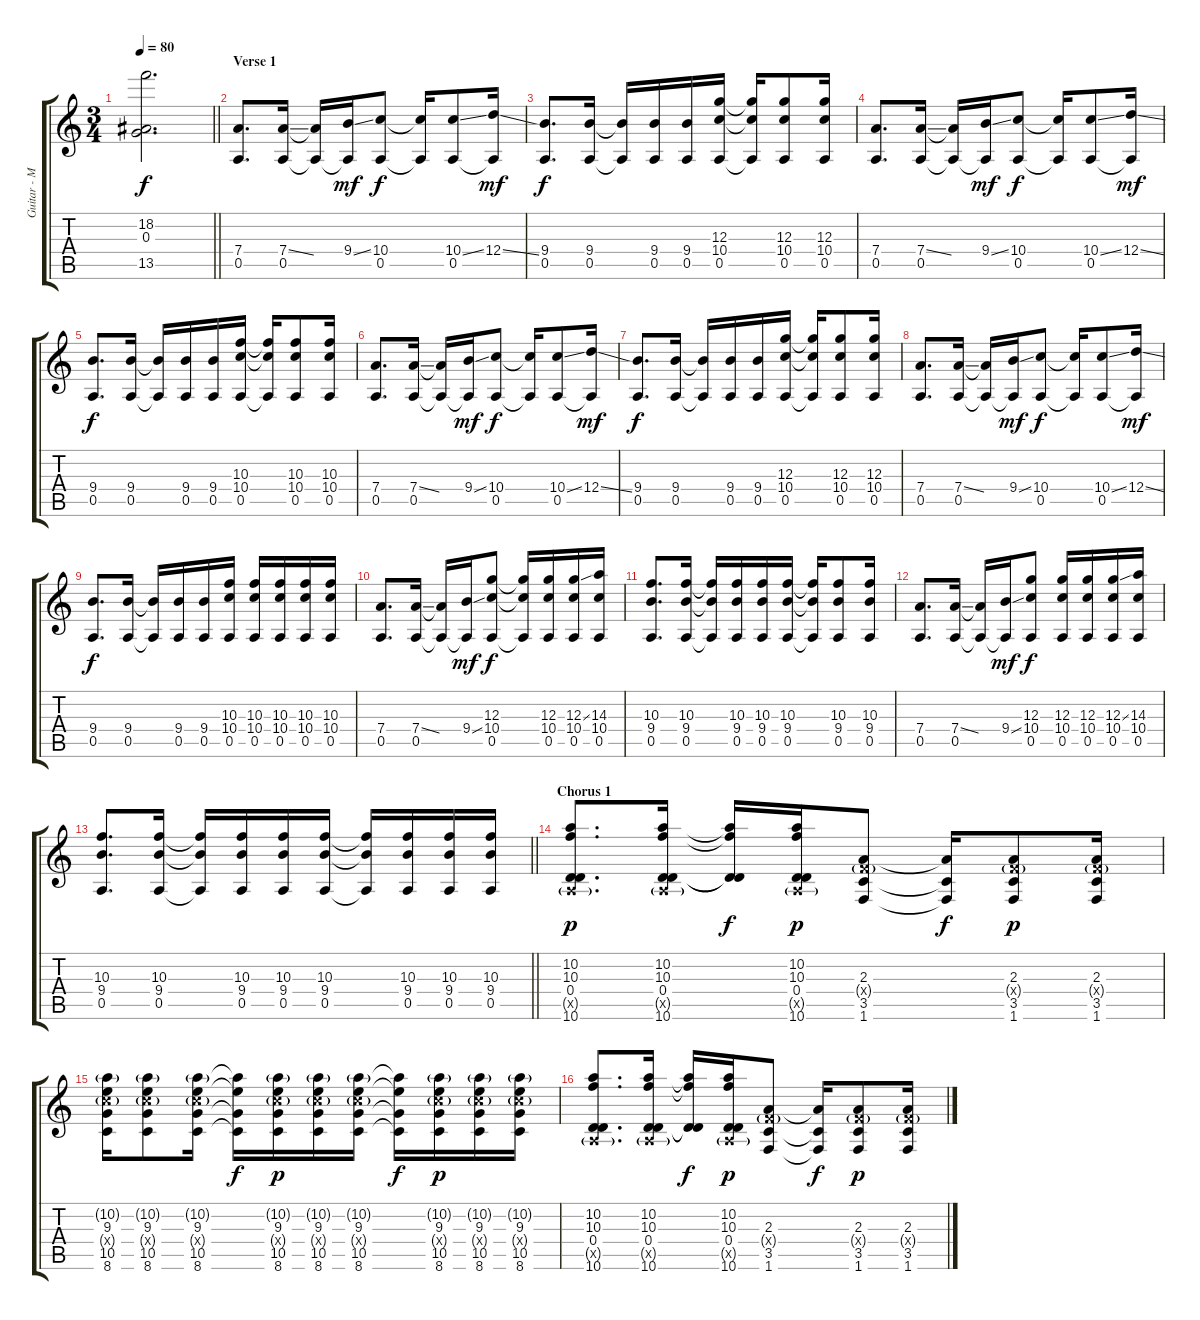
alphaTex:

\track ("Guitar - Mark Engles" "Guitar - M") {instrument overdrivenguitar}
\staff {score tabs}
\tuning (E4 B3 G3 D3 A2 E2) {hide}
\ts (3 4)
\tempo 80
\clef g2
\barLineRight lightlight
\ks c
(18.2{t} 0.3{t} 13.5{t}).2{d dy f} |
\section ("" "Verse 1")
(7.4 0.5).8{d volume 9 balance 0 instrument overdrivenguitar} (7.4{ss} 0.5).16 (7.4{t} 0.5{t}).16 (9.4{ss} 0.5{t}).16{dy mf} (10.4 0.5).8{dy f} (10.4{t} 0.5{t}).16 (10.4{ss} 0.5).8 (12.4{ss} 0.5{t}).16{dy mf} |
(9.4 0.5).8{d dy f} (9.4 0.5).16 (9.4{t} 0.5{t}).16 (9.4 0.5).16 (9.4 0.5).16 (12.3 10.4 0.5).16 (12.3{t} 10.4{t} 0.5{t}).16 (12.3 10.4 0.5).8 (12.3 10.4 0.5).16 |
(7.4 0.5).8{d} (7.4{ss} 0.5).16 (7.4{t} 0.5{t}).16 (9.4{ss} 0.5{t}).16{dy mf} (10.4 0.5).8{dy f} (10.4{t} 0.5{t}).16 (10.4{ss} 0.5).8 (12.4{ss} 0.5{t}).16{dy mf} |
(9.4 0.5).8{d dy f} (9.4 0.5).16 (9.4{t} 0.5{t}).16 (9.4 0.5).16 (9.4 0.5).16 (10.3 10.4 0.5).16 (10.3{t} 10.4{t} 0.5{t}).16 (10.3 10.4 0.5).8 (10.3 10.4 0.5).16 |
(7.4 0.5).8{d} (7.4{ss} 0.5).16 (7.4{t} 0.5{t}).16 (9.4{ss} 0.5{t}).16{dy mf} (10.4 0.5).8{dy f} (10.4{t} 0.5{t}).16 (10.4{ss} 0.5).8 (12.4{ss} 0.5{t}).16{dy mf} |
(9.4 0.5).8{d dy f} (9.4 0.5).16 (9.4{t} 0.5{t}).16 (9.4 0.5).16 (9.4 0.5).16 (12.3 10.4 0.5).16 (12.3{t} 10.4{t} 0.5{t}).16 (12.3 10.4 0.5).8 (12.3 10.4 0.5).16 |
(7.4 0.5).8{d} (7.4{ss} 0.5).16 (7.4{t} 0.5{t}).16 (9.4{ss} 0.5{t}).16{dy mf} (10.4 0.5).8{dy f} (10.4{t} 0.5{t}).16 (10.4{ss} 0.5).8 (12.4{ss} 0.5{t}).16{dy mf} |
(9.4 0.5).8{d dy f} (9.4 0.5).16 (9.4{t} 0.5{t}).16 (9.4 0.5).16 (9.4 0.5).16 (10.3 10.4 0.5).16 (10.3 10.4 0.5).16 (10.3 10.4 0.5).16 (10.3 10.4 0.5).16 (10.3 10.4 0.5).16 |
(7.4 0.5).8{d volume 11 balance 8} (7.4{ss} 0.5).16 (7.4{t} 0.5{t}).16 (9.4{ss} 0.5{t}).16{dy mf} (12.3 10.4 0.5).8{dy f} (12.3{t} 10.4{t} 0.5{t}).16 (12.3 10.4 0.5).16 (12.3{ss} 10.4 0.5).16 (14.3 10.4 0.5).16 |
(10.3 9.4 0.5).8{d} (10.3 9.4 0.5).16 (10.3{t} 9.4{t} 0.5{t}).16 (10.3 9.4 0.5).16 (10.3 9.4 0.5).16 (10.3 9.4 0.5).16 (10.3{t} 9.4{t} 0.5{t}).16 (10.3 9.4 0.5).8 (10.3 9.4 0.5).16 |
(7.4 0.5).8{d} (7.4{ss} 0.5).16 (7.4{t} 0.5{t}).16 (9.4{ss} 0.5{t}).16{dy mf} (12.3 10.4 0.5).8{dy f} (12.3 10.4 0.5).16 (12.3 10.4 0.5).16 (12.3{ss} 10.4 0.5).16 (14.3 10.4 0.5).16 |
\barLineRight lightlight
(10.3 9.4 0.5).8{d} (10.3 9.4 0.5).16 (10.3{t} 9.4{t} 0.5{t}).16 (10.3 9.4 0.5).16 (10.3 9.4 0.5).16 (10.3 9.4 0.5).16 (10.3{t} 9.4{t} 0.5{t}).16 (10.3 9.4 0.5).16 (10.3 9.4 0.5).16 (10.3 9.4 0.5).16 |
\section ("" "Chorus 1")
(10.2 10.3 0.4 0.5{g x} 10.6).8{d dy p} (10.2 10.3 0.4 0.5{g x} 10.6).16 (10.2{t} 10.3{t} 0.4{t} 10.6{t}).16{dy f} (10.2 10.3 0.4 0.5{g x} 10.6).16{dy p} (2.3 3.4{g x} 3.5 1.6).8 (2.3{t} 3.5{t} 1.6{t}).16{dy f} (2.3 3.4{g x} 3.5 1.6).8{dy p} (2.3 3.4{g x} 3.5 1.6).16 |
(10.2{g} 9.3 10.4{g x} 10.5 8.6).16 (10.2{g} 9.3 10.4{g x} 10.5 8.6).8 (10.2{g} 9.3 10.4{g x} 10.5 8.6).16 (10.2{t} 9.3{t} 10.5{t} 8.6{t}).16{dy f} (10.2{g} 9.3 10.4{g x} 10.5 8.6).16{dy p} (10.2{g} 9.3 10.4{g x} 10.5 8.6).16 (10.2{g} 9.3 10.4{g x} 10.5 8.6).16 (10.2{t} 9.3{t} 10.5{t} 8.6{t}).16{dy f} (10.2{g} 9.3 10.4{g x} 10.5 8.6).16{dy p} (10.2{g} 9.3 10.4{g x} 10.5 8.6).16 (10.2{g} 9.3 10.4{g x} 10.5 8.6).16 |
(10.2 10.3 0.4 0.5{g x} 10.6).8{d} (10.2 10.3 0.4 0.5{g x} 10.6).16 (10.2{t} 10.3{t} 0.4{t} 10.6{t}).16{dy f} (10.2 10.3 0.4 0.5{g x} 10.6).16{dy p} (2.3 3.4{g x} 3.5 1.6).8 (2.3{t} 3.5{t} 1.6{t}).16{dy f} (2.3 3.4{g x} 3.5 1.6).8{dy p} (2.3 3.4{g x} 3.5 1.6).16
